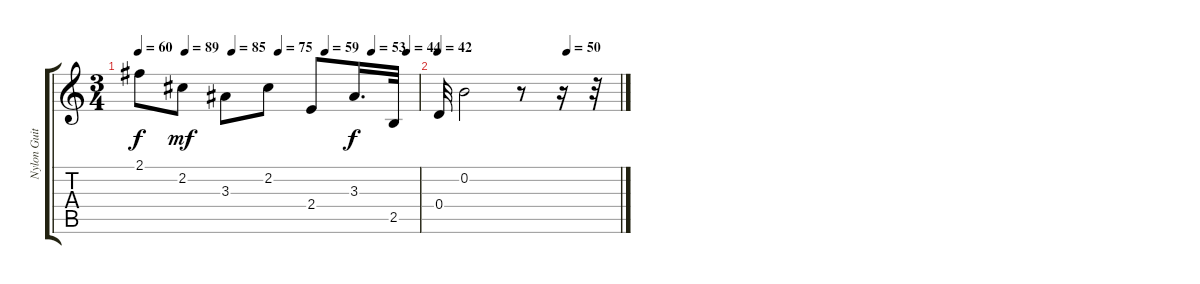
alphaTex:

\track ("Nylon Guitar" "Nylon Guit") {instrument acousticguitarnylon}
\staff {score tabs}
\tuning (E4 B3 G3 D3 A2 E2) {hide}
\ts (3 4)
\tempo 60
\tempo (89 0.16666666666666666)
\tempo (85 0.3333333333333333)
\tempo (75 0.5)
\tempo (59 0.6666666666666666)
\tempo (53 0.8333333333333334)
\tempo (44 0.9583333333333334)
\clef g2
\ks c
2.1.8{dy f} 2.2.8{dy mf} 3.3.8 2.2.8 2.4.8 3.3.16{d dy f} 2.5.32 |
\tempo 42
\tempo (50 0.7083333333333334)
0.4.32 0.2.2 r.8 r.16 r.32
